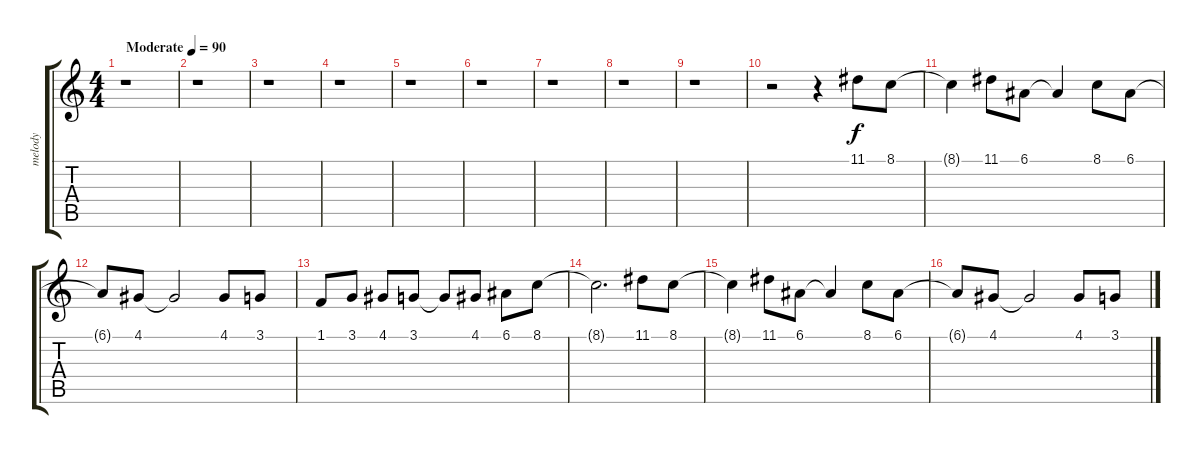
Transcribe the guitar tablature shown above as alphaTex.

\track ("melody" "melody") {instrument flute}
\staff {score tabs}
\tuning (E4 B3 G3 D3 A2 E2) {hide}
\ts (4 4)
\tempo (90 "Moderate")
\clef g2
\ks c
r.1{dy f instrument flute} |
r.1 |
r.1 |
r.1 |
r.1 |
r.1 |
r.1 |
r.1 |
r.1 |
r.2 r.4 11.1.8 8.1.8 |
8.1{t}.4 11.1.8 6.1.8 6.1{t}.4 8.1.8 6.1.8 |
6.1{t}.8 4.1.8 4.1{t}.2 4.1.8 3.1.8 |
1.1.8 3.1.8 4.1.8 3.1.8 3.1{t}.8 4.1.8 6.1.8 8.1.8 |
8.1{t}.2{d} 11.1.8 8.1.8 |
8.1{t}.4 11.1.8 6.1.8 6.1{t}.4 8.1.8 6.1.8 |
6.1{t}.8 4.1.8 4.1{t}.2 4.1.8 3.1.8
